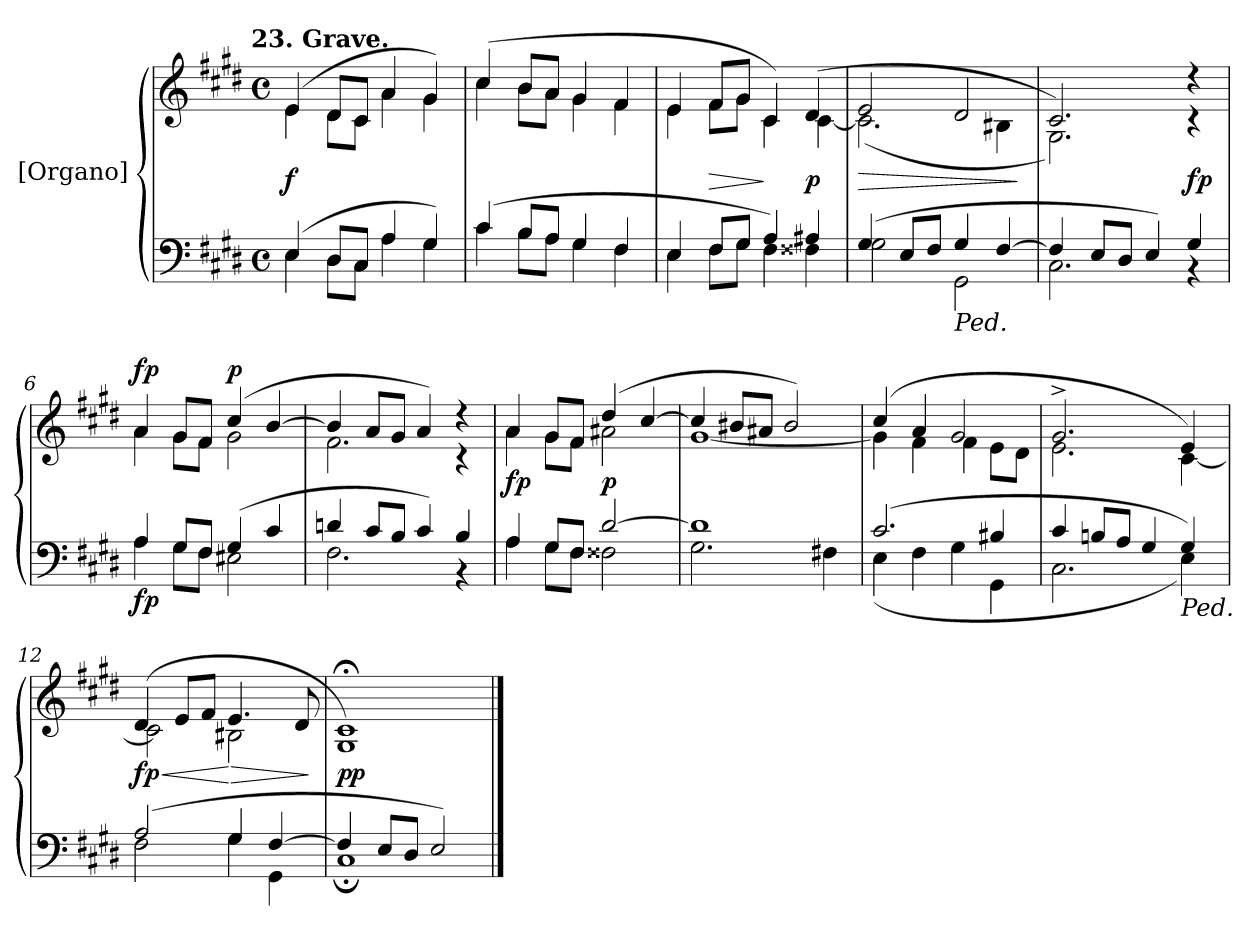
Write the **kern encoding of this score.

**kern	**dynam	**kern	**dynam
*part2	*part2	*part1	*part1
*staff2	*staff2	*staff1	*staff1
*I"[Organo]	*	*	*
*clefF4	*	*clefG2	*
*k[f#c#g#d#]	*	*k[f#c#g#d#]	*
!!LO:TX:omd:t=23. Grave.
*M4/4	*	*M4/4	*
*met(c)	*	*met(c)	*
=1	=1	=1	=1
*^	*	*^	*
(4E/	4E\	.	(4e/	4e\	f
8D#/L	8D#\L	.	8d#/L	8d#\L	.
8C#/J	8C#\J	.	8c#/J	8c#\J	.
4A/	4A\	.	4a/	4a\	.
4G#/)	4G#\	.	4g#/)	4g#\	.
=2	=2	=2	=2	=2	=2
(4c#/	4c#\	.	(4cc#/	4cc#\	.
8B/L	8B\L	.	8b/L	8b\L	.
8A/J	8A\J	.	8a/J	8a\J	.
4G#/	4G#\	.	4g#/	4g#\	.
4F#/	4F#\	.	4f#/	4f#\	.
=3	=3	=3	=3	=3	=3
4E/	4E\	.	4e/	4e\	.
!	!	!	!	!	!LO:HP:b
8F#/L	8F#\L	.	8f#/L	8f#\L	>
8G#/J	8G#\J	.	8g#/J	8g#\J	.
4A/)	4F#\	.	4c#/)	4c#\	]
4A#X/	4F##X\	.	(4d#/	[4c#\	p
=4	=4	=4	=4	=4	=4
!	!	!	!	!	!LO:HP:b
(4G#/	2G#\	.	2e/	(2.c#\]	>
8E/L	.	.	.	.	.
8F#/J	.	.	.	.	.
!LO:TX:b:i:t=Ped.	!	!	!	!	!
4G#/	2GG#\	.	2d#/	.	.
[4F#/	.	.	.	4B#X\	.
*v	*v	*	*	*	*
*	*	*v	*v	*
.	.	.	]
=5	=5	=5	=5
*^	*	*^	*
4F#/]	2.C#\	.	2.c#/)	2.G#\)	.
8E/L	.	.	.	.	.
8D#/J	.	.	.	.	.
4E/)	.	.	.	.	.
4G#/	4r	.	4rc	4rdd	fp
=6	=6	=6	=6	=6	=6
!	!	!LO:DY:b	!	!	!LO:DY:a
4A/	4A\	fp	4a/	4a\	fp
8G#/L	8G#\L	.	8g#/L	8g#\L	.
8F#/J	8F#\J	.	8f#/J	8f#\J	.
!	!	!	!	!	!LO:DY:a
(4G#/	2E#X\	.	(4cc#/	2g#\	p
4c#/	.	.	[4b/	.	.
=7	=7	=7	=7	=7	=7
4dn/	2.F#\	.	4b/]	2.f#\	.
8c#/L	.	.	8a/L	.	.
8B/J	.	.	8g#/J	.	.
4c#/)	.	.	4a/)	.	.
4B/	4r	.	4rc	4rdd	.
=8	=8	=8	=8	=8	=8
4A/	4A\	.	4a/	4a\	fp
8G#/L	8G#\L	.	8g#/L	8g#\L	.
8F#/J	8F#\J	.	8f#/J	8f#\J	.
[2d#/	2F##X\	.	(4dd#/	2a#X\	p
.	.	.	[4cc#/	.	.
=9	=9	=9	=9	=9	=9
1d#/]	2.G#\	.	4cc#/]	[1g#\	.
.	.	.	8b#X/L	.	.
.	.	.	8a#X/J	.	.
.	.	.	2b#/)	.	.
.	4F#X\	.	.	.	.
=10	=10	=10	=10	=10	=10
(2.c#/	(4E\	.	(4cc#/	4g#\]	.
.	4F#\	.	4a/	4f#\	.
.	4G#\	.	2g#/	4f#\	.
4B#X/	4GG#\	.	.	8e\L	.
.	.	.	.	8d#\J	.
=11	=11	=11	=11	=11	=11
4c#/	2.C#\	.	2.g#^/	2.e\	.
8Bn/L	.	.	.	.	.
8A/J	.	.	.	.	.
4G#/	.	.	.	.	.
!LO:TX:b:i:t=Ped.	!	!	!	!	!
4G#/)	4E\)	.	4e/)	[4c#\	.
=12	=12	=12	=12	=12	=12
!	!	!	!	!	!LO:HP:b
(2A/	2F#\	.	(4d#/	2c#\]	< fp
.	.	.	8e/L	.	.
.	.	.	8f#/J	.	.
!	!	!	!	!	!LO:HP:n=1:b
4G#/	4G#\	.	4.e/	2B#X\	[ >
[4F#/	4GG#\	.	.	.	.
.	.	.	8d#/	.	.
*v	*v	*	*	*	*
*	*	*v	*v	*
.	.	.	]
=13	=13	=13	=13
*^	*	*^	*
4F#/]	1C#;<\	.	1c#;</)	1G#\	pp
8E/L	.	.	.	.	.
8D#/J	.	.	.	.	.
2E/)	.	.	.	.	.
*v	*v	*	*	*	*
*	*	*v	*v	*
==	==	==	==
*-	*-	*-	*-
